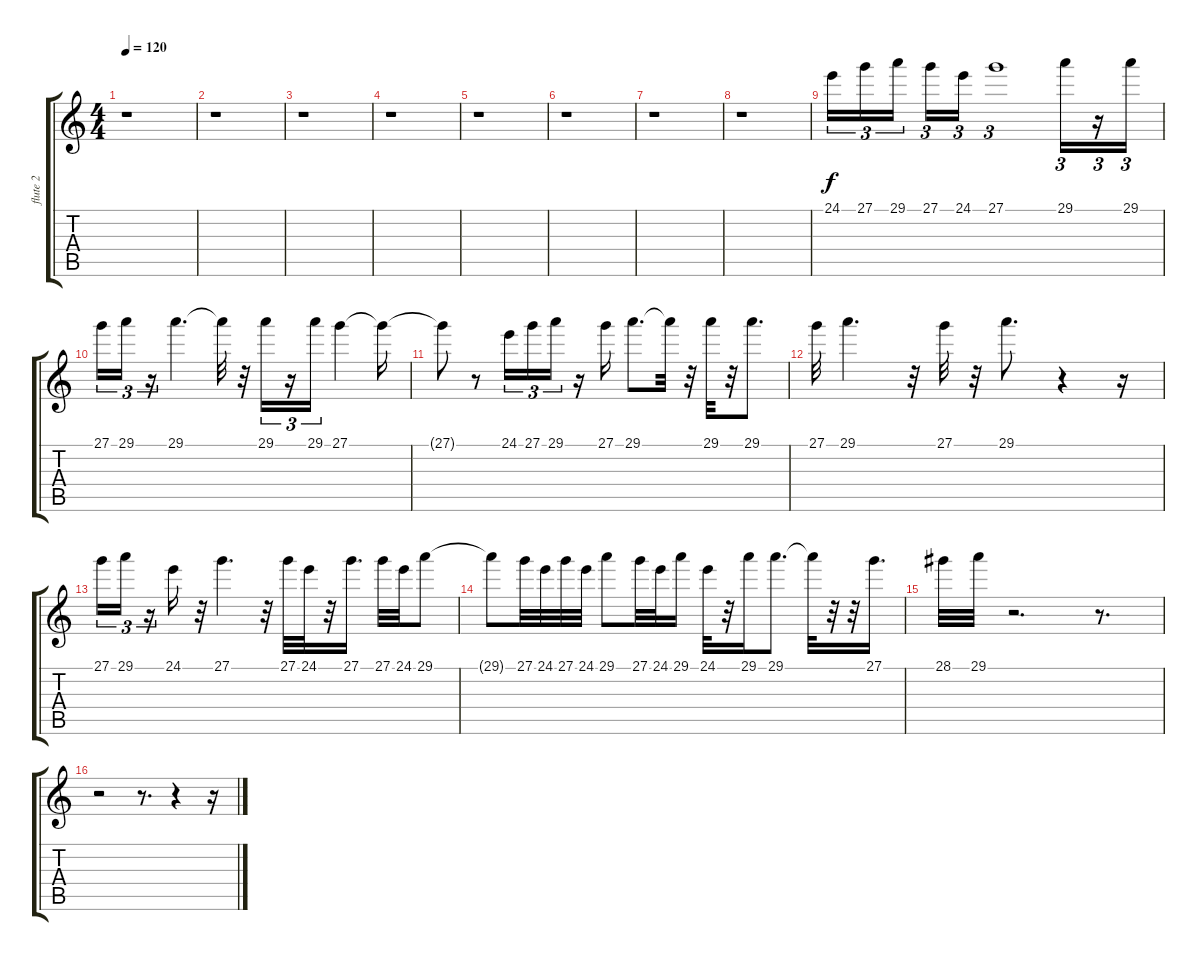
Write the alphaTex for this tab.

\track ("flute 2" "flute 2") {instrument flute}
\staff {score tabs}
\tuning (E4 B3 G3 D3 A2 E2) {hide}
\ts (4 4)
\tempo 120
\clef g2
\ks c
r.1{dy f} |
r.1 |
r.1 |
r.1 |
r.1 |
r.1 |
r.1 |
r.1 |
24.1.16{tu (3 2)} 27.1.16{tu (3 2)} 29.1.16{tu (3 2)} 27.1.16{tu (3 2)} 24.1.16{tu (3 2)} 27.1.1{tu (3 2)} 29.1.16{tu (3 2)} r.16{tu (3 2)} 29.1.16{tu (3 2)} |
27.1.16{tu (3 2)} 29.1.16{tu (3 2)} r.16{tu (3 2)} 29.1.4{d} 29.1{t}.32 r.32 29.1.16{tu (3 2)} r.16{tu (3 2)} 29.1.16{tu (3 2)} 27.1.4 27.1{t}.16 |
27.1{t}.8 r.8 24.1.16{tu (3 2)} 27.1.16{tu (3 2)} 29.1.16{tu (3 2)} r.16 27.1.16 29.1.8{d} 29.1{t}.32 r.32 29.1.32 r.32 29.1.8{d} |
27.1.32 29.1.4{d} r.32 27.1.32 r.32 29.1.8{d} r.4 r.16 |
27.1.16{tu (3 2)} 29.1.16{tu (3 2)} r.16{tu (3 2)} 24.1.16 r.32 27.1.4{d} r.32 27.1.32 24.1.32 r.32 27.1.16{d} 27.1.32 24.1.32 29.1.8 |
29.1{t}.8 27.1.32 24.1.32 27.1.32 24.1.32 29.1.8 27.1.32 24.1.32 29.1.16 24.1.32 r.32 29.1.16 29.1.8{d} 29.1{t}.32 r.32 r.32 27.1.16{d} |
28.1.32 29.1.32 r.2{d} r.8{d} |
r.2 r.8{d} r.4 r.16
